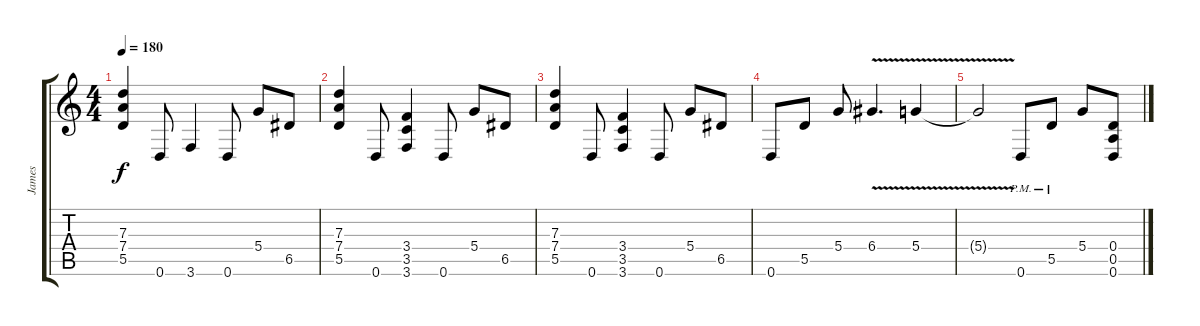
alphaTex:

\track ("James" "James") {instrument distortionguitar}
\staff {score tabs}
\tuning (E4 B3 G3 D3 A2 D2) {hide}
\ts (4 4)
\tempo 180
\clef g2
\ks c
(7.3 7.4 5.5).4{dy f} 0.6.8 3.6.4 0.6.8 5.4.8 6.5.8 |
(7.3 7.4 5.5).4 0.6.8 (3.4 3.5 3.6).4 0.6.8 5.4.8 6.5.8 |
(7.3 7.4 5.5).4 0.6.8 (3.4 3.5 3.6).4 0.6.8 5.4.8 6.5.8 |
0.6.8 5.5.8 5.4.8 6.4{v}.4{d} 5.4{v}.4 |
5.4{t}.2 0.6{pm}.8 5.5{pm}.8 5.4.8 (0.4 0.5 0.6).8
